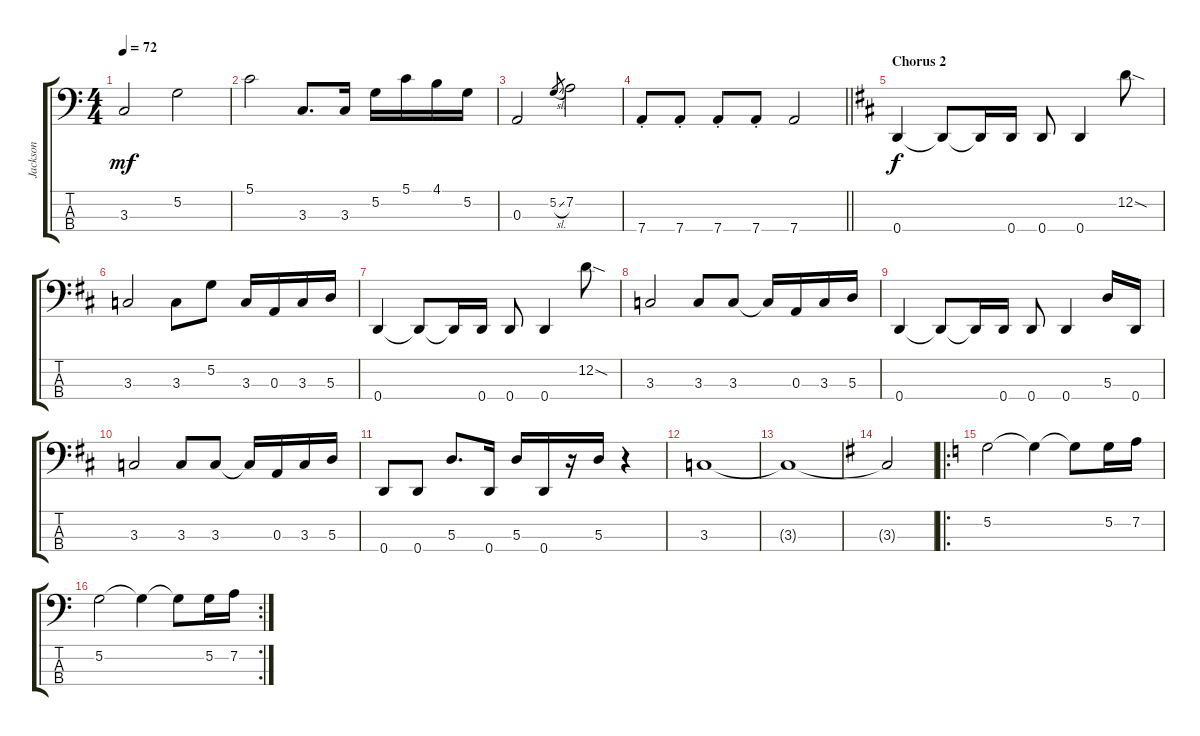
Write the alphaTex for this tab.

\track ("Jackson" "Jackson") {instrument electricbassfinger}
\staff {score tabs}
\tuning (G2 D2 A1 D1) {hide}
\ts (4 4)
\tempo 72
\clef f4
\ks c
3.3.2{dy mf} 5.2.2 |
5.1.2 3.3.8{d} 3.3.16 5.2.16 5.1.16 4.1.16 5.2.16 |
0.3.2 5.2{sl}.8{gr} 7.2.2 |
\barLineRight lightlight
7.4{st}.8 7.4{st}.8 7.4{st}.8 7.4{st}.8 7.4.2 |
\section ("" "Chorus 2")
\ks d
0.4.4{dy f} 0.4{t}.8 0.4{t}.16 0.4.16 0.4.8 0.4.4 12.2{sod}.8 |
3.3.2 3.3.8 5.2.8 3.3.16 0.3.16 3.3.16 5.3.16 |
0.4.4 0.4{t}.8 0.4{t}.16 0.4.16 0.4.8 0.4.4 12.2{sod}.8 |
3.3.2 3.3.8 3.3.8 3.3{t}.16 0.3.16 3.3.16 5.3.16 |
0.4.4 0.4{t}.8 0.4{t}.16 0.4.16 0.4.8 0.4.4 5.3.16 0.4.16 |
3.3.2 3.3.8 3.3.8 3.3{t}.16 0.3.16 3.3.16 5.3.16 |
0.4.8 0.4.8 5.3.8{d} 0.4.16 5.3.16 0.4.16 r.16 5.3.16 r.4 |
3.3.1 |
3.3{t}.1 |
\ks g
3.3{t}.2 |
\ro
\ks c
5.2.2 5.2{t}.4 5.2{t}.8 5.2.16 7.2.16 |
\rc 2
5.2.2 5.2{t}.4 5.2{t}.8 5.2.16 7.2.16
